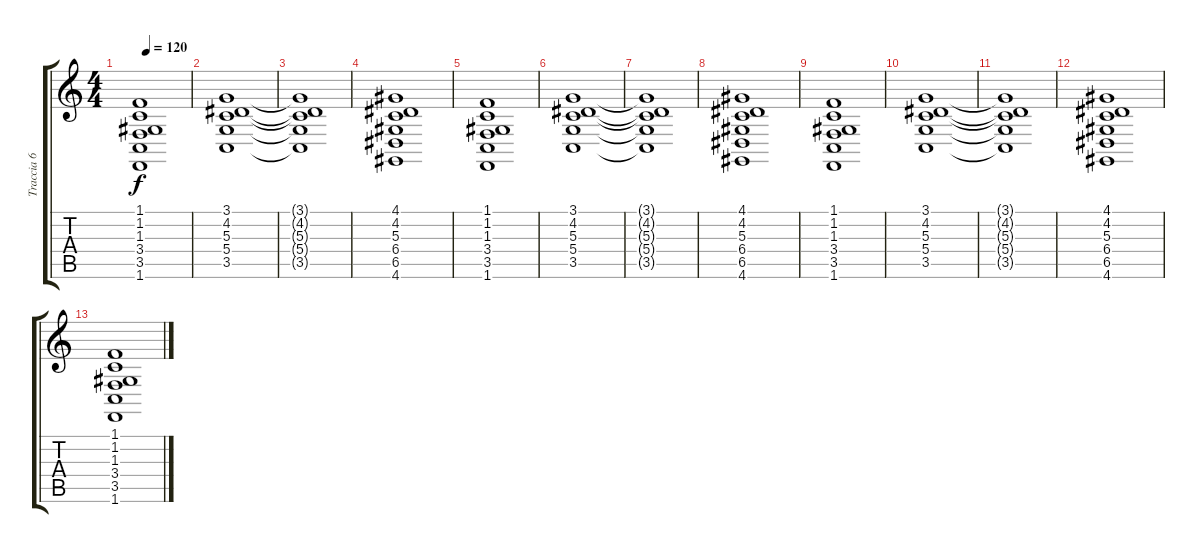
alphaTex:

\track ("Traccia 6" "Traccia 6") {instrument stringensemble2}
\staff {score tabs}
\tuning (E4 B3 G3 D3 A2 E2) {hide}
\ts (4 4)
\tempo 120
\clef g2
\ks c
(1.1 1.2 1.3 3.4 3.5 1.6).1{dy f} |
(3.1 4.2 5.3 5.4 3.5).1 |
(3.1{t} 4.2{t} 5.3{t} 5.4{t} 3.5{t}).1 |
(4.1 4.2 5.3 6.4 6.5 4.6).1 |
(1.1 1.2 1.3 3.4 3.5 1.6).1 |
(3.1 4.2 5.3 5.4 3.5).1 |
(3.1{t} 4.2{t} 5.3{t} 5.4{t} 3.5{t}).1 |
(4.1 4.2 5.3 6.4 6.5 4.6).1 |
(1.1 1.2 1.3 3.4 3.5 1.6).1 |
(3.1 4.2 5.3 5.4 3.5).1 |
(3.1{t} 4.2{t} 5.3{t} 5.4{t} 3.5{t}).1 |
(4.1 4.2 5.3 6.4 6.5 4.6).1 |
(1.1 1.2 1.3 3.4 3.5 1.6).1
